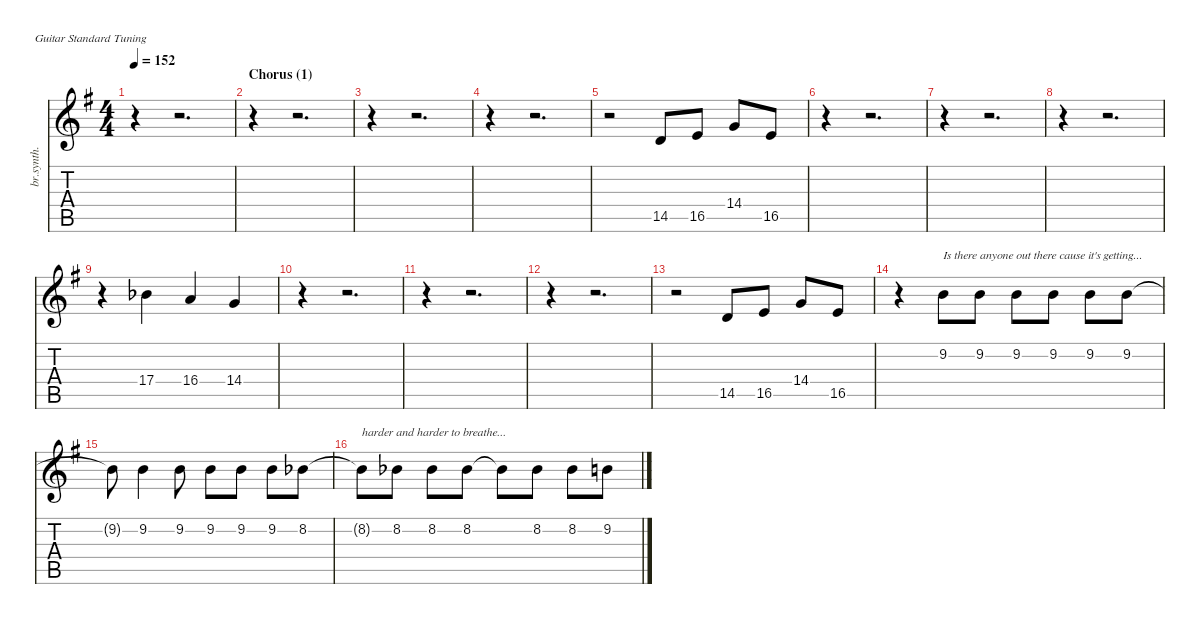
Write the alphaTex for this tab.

\defaultSystemsLayout 4
\hideDynamics
\bracketExtendMode nobrackets
\otherSystemsTrackNameOrientation horizontal
\track ("Vocals (Backing)" "br.synth.") {instrument synthbrass2}
\staff {score tabs}
\tuning (E4 B3 G3 D3 A2 E2)
\displaytranspose 3
\ts (4 4)
\tempo 152
\clef g2
\ks eminor
r.4{dy f} r.2{d} |
\section ("" "Chorus (1)")
r.4 r.2{d} |
r.4 r.2{d} |
r.4 r.2{d} |
r.2 14.5{acc forcenatural}.8 16.5{acc forcenatural}.8 14.4{acc forcenatural}.8 16.5{acc forcenatural}.8 |
r.4 r.2{d} |
r.4 r.2{d} |
r.4 r.2{d} |
r.4 17.4{acc b}.4 16.4{acc forcenatural}.4 14.4{acc forcenatural}.4 |
r.4 r.2{d} |
r.4 r.2{d} |
r.4 r.2{d} |
r.2 14.5{acc forcenatural}.8 16.5{acc forcenatural}.8 14.4{acc forcenatural}.8 16.5{acc forcenatural}.8 |
r.4 9.2{acc forcenatural}.8{txt "Is there anyone out there cause it's getting..."} 9.2{acc forcenatural}.8 9.2{acc forcenatural}.8 9.2{acc forcenatural}.8 9.2{acc forcenatural}.8 9.2{acc forcenatural}.8 |
9.2{t acc forcenatural}.8 9.2{acc forcenatural}.4 9.2{acc forcenatural}.8 9.2{acc forcenatural}.8 9.2{acc forcenatural}.8 9.2{acc forcenatural}.8 8.2{acc b}.8 |
8.2{t acc b}.8{txt "harder and harder to breathe..."} 8.2{acc b}.8 8.2{acc b}.8 8.2{acc b}.8 8.2{t acc b}.8 8.2{acc b}.8 8.2{acc b}.8 9.2{acc forcenatural}.8
